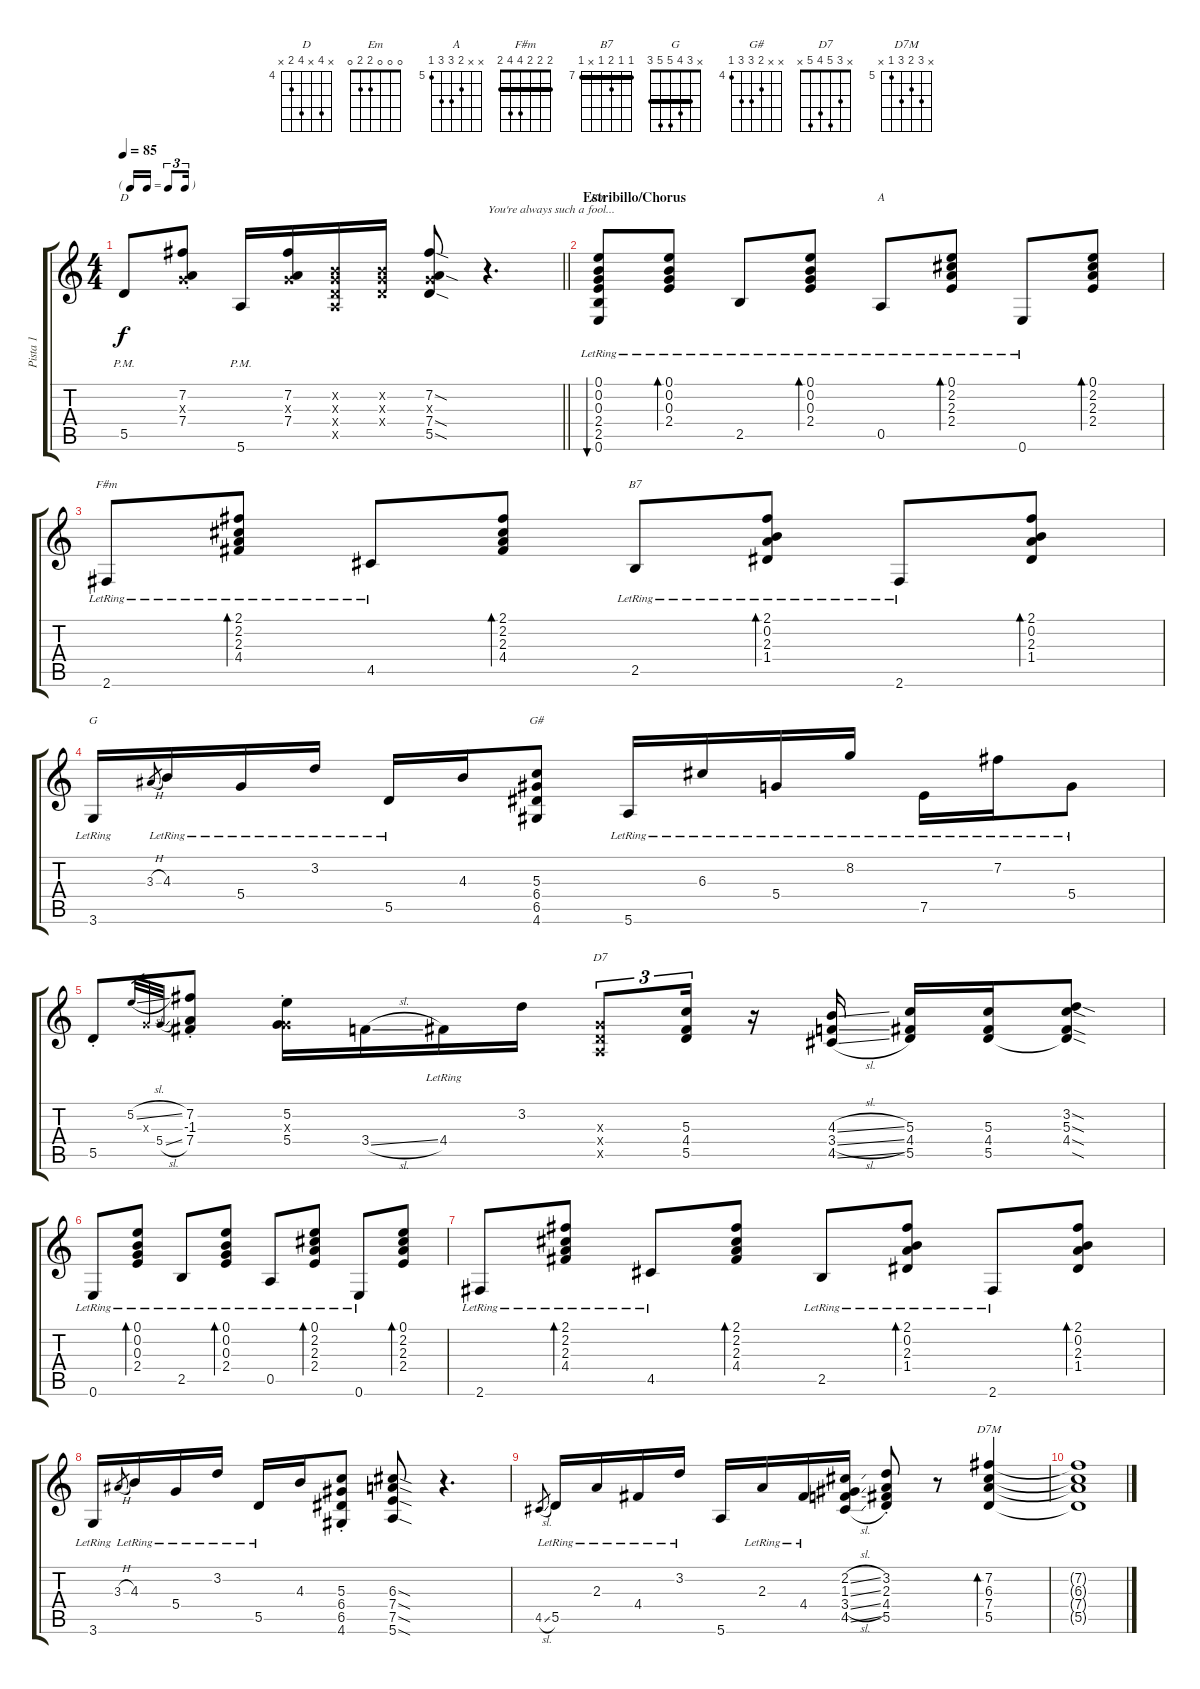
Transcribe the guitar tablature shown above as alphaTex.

\track ("Pista 1" "Pista 1") {instrument acousticguitarsteel}
\staff {score tabs}
\tuning (E4 B3 G3 D3 A2 E2) {hide}
\chord ("D" x 7 x 7 5 x) {firstfret 4}
\chord ("Em" 0 0 0 2 2 0)
\chord ("A" x x 6 7 7 5) {firstfret 5 barre 5}
\chord ("F#m" 2 2 2 4 4 2) {barre 2}
\chord ("B7" 7 7 8 7 x 7) {firstfret 7 barre 7}
\chord ("G" x 3 4 5 5 3) {barre 3}
\chord ("G#" x x 5 6 6 4) {firstfret 4 barre 4}
\chord ("D7" x 3 5 4 5 x)
\chord ("D7M" x 7 6 7 5 x) {firstfret 5}
\ts (4 4)
\tf triplet16th
\tempo 85
\clef g2
\barLineRight lightlight
\ks c
5.5{pm}.8{ch "D" dy f} (7.2{st} 0.3{x} 7.4{st}).8 5.6{pm}.16 (7.2 0.3{x} 7.4).16 (0.2{x} 0.3{x} 0.4{x} 0.5{x}).16 (0.2{x} 0.3{x} 0.4{x}).16 (7.2{sod} 0.3{x} 7.4{sod} 5.5{sod}).8 r.4{d txt "You're always such a fool..."} |
\section ("" "Estribillo/Chorus")
(0.1 0.2 0.3 2.4 2.5{lr} 0.6{lr}).8{bu 120 ch "Em"} (0.1{lr} 0.2{lr} 0.3{lr} 2.4{lr}).8{bd 120} 2.5{lr}.8 (0.1{lr} 0.2{lr} 0.3{lr} 2.4{lr}).8{bd 120} 0.5{lr}.8{ch "A"} (0.1{lr} 2.2{lr} 2.3{lr} 2.4{lr}).8{bd 120} 0.6{lr}.8 (0.1 2.2 2.3 2.4).8{bd 120} |
2.6{lr}.8{ch "F#m"} (2.1{lr} 2.2{lr} 2.3{lr} 4.4{lr}).8{bd 120} 4.5{lr}.8 (2.1 2.2 2.3 4.4).8{bd 120} 2.5{lr}.8{ch "B7"} (2.1{lr} 0.2{lr} 2.3{lr} 1.4{lr}).8{bd 120} 2.6{lr}.8 (2.1 0.2 2.3 1.4).8{bd 120} |
3.6{lr}.16{ch "G"} 3.3{h}.8{gr} 4.3{lr}.16 5.4{lr}.16 3.2{lr}.16 5.5{lr}.16 4.3.16 (5.3 6.4 6.5 4.6).8{ch "G#"} 5.6{lr}.16 6.3{lr}.16 5.4{lr}.16 8.2{lr}.16 7.5{lr}.16 7.2{lr}.16 5.4{lr}.8 |
5.5{st}.8 5.2{sl}.32{gr} 0.3{x}.32{gr} 5.4{sl}.32{gr} (7.2{st} -1.3 7.4{st}).8 (5.2{st} 0.3{x} 5.4{st}).16 3.4{sl}.16 4.4{lr}.16 3.2.16 (0.3{x} 0.4{x} 0.5{x}).8{tu (3 2) ch "D7"} (5.3 4.4 5.5).16{tu (3 2)} r.16 (4.3{sl} 3.4{sl} 4.5{sl}).16 (5.3 4.4 5.5).16 (5.3 4.4 5.5).16 (3.2{sod} 5.3{sod} 4.4{sod} 5.5{sod t}).8 |
0.6{lr}.8 (0.1{lr} 0.2{lr} 0.3{lr} 2.4{lr}).8{bd 120} 2.5{lr}.8 (0.1{lr} 0.2{lr} 0.3{lr} 2.4{lr}).8{bd 120} 0.5{lr}.8 (0.1{lr} 2.2{lr} 2.3{lr} 2.4{lr}).8{bd 120} 0.6{lr}.8 (0.1 2.2 2.3 2.4).8{bd 120} |
2.6{lr}.8 (2.1{lr} 2.2{lr} 2.3{lr} 4.4{lr}).8{bd 120} 4.5{lr}.8 (2.1 2.2 2.3 4.4).8{bd 120} 2.5{lr}.8 (2.1{lr} 0.2{lr} 2.3{lr} 1.4{lr}).8{bd 120} 2.6{lr}.8 (2.1 0.2 2.3 1.4).8{bd 120} |
3.6{lr}.16 3.3{h}.8{gr} 4.3{lr}.16 5.4{lr}.16 3.2{lr}.16 5.5{lr}.16 4.3.16 (5.3{st} 6.4{st} 6.5{st} 4.6{st}).8 (6.3{sod} 7.4{sod} 7.5{sod} 5.6{sod}).8 r.4{d} |
4.5{sl}.8{gr} 5.5{lr}.16 2.3{lr}.16 4.4{lr}.16 3.2{lr}.16 5.6.16 2.3{lr}.16 4.4{lr}.16 (2.2{sl} 1.3{sl} 3.4{sl} 4.5{sl}).16 (3.2{st} 2.3{st} 4.4{st} 5.5{st}).8 r.8 (7.2 6.3 7.4 5.5).4{bd 240 ch "D7M"} |
(7.2{t} 6.3{t} 7.4{t} 5.5{t}).1
